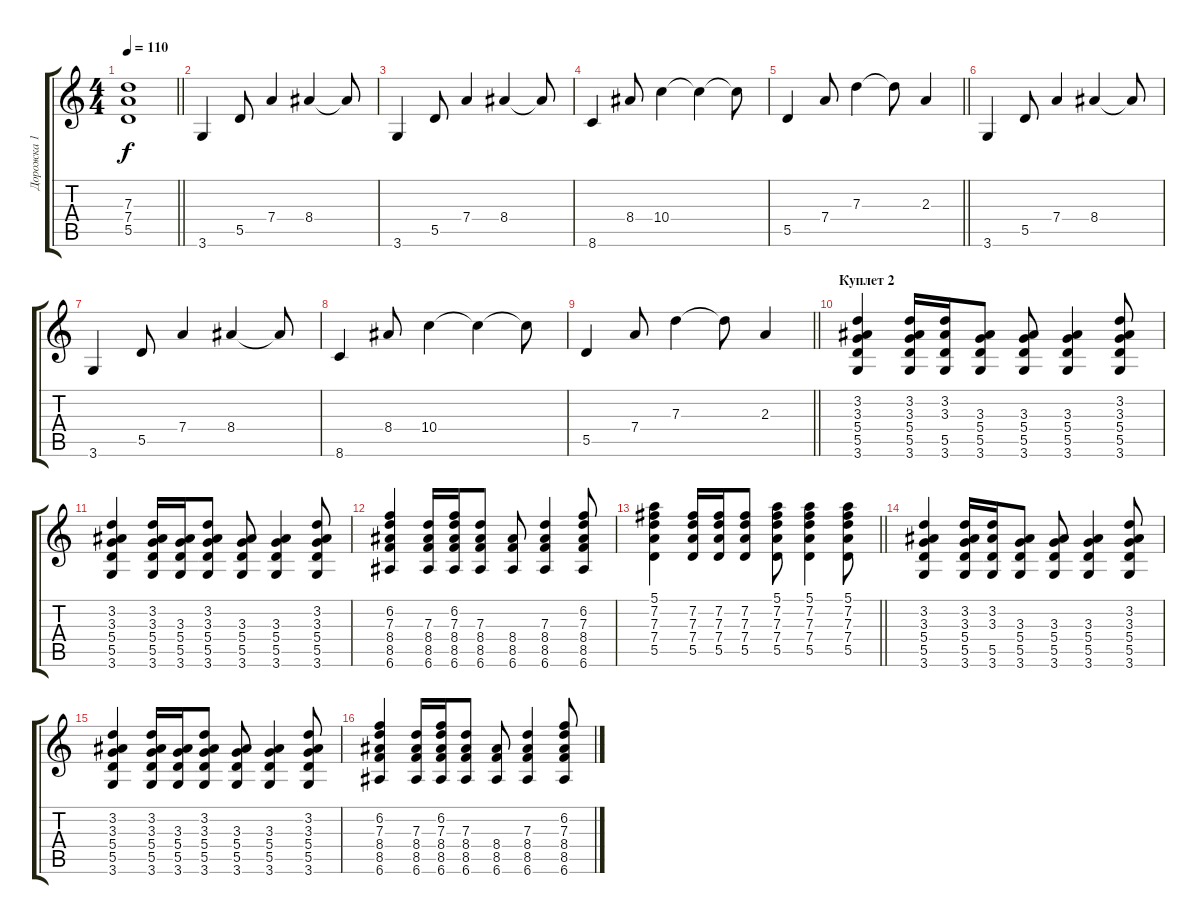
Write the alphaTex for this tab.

\track ("Дорожка 1" "Дорожка 1") {instrument acousticguitarsteel}
\staff {score tabs}
\tuning (E4 B3 G3 D3 A2 E2) {hide}
\ts (4 4)
\tempo 110
\clef g2
\barLineRight lightlight
\ks c
(7.3 7.4 5.5).1{dy f} |
\section ("" "")
3.6.4{instrument acousticguitarsteel} 5.5.8 7.4.4 8.4.4 8.4{t}.8 |
3.6.4 5.5.8 7.4.4 8.4.4 8.4{t}.8 |
8.6.4 8.4.8 10.4.4 10.4{t}.4 10.4{t}.8 |
\barLineRight lightlight
5.5.4 7.4.8 7.3.4 7.3{t}.8 2.3.4 |
3.6.4 5.5.8 7.4.4 8.4.4 8.4{t}.8 |
3.6.4 5.5.8 7.4.4 8.4.4 8.4{t}.8 |
8.6.4 8.4.8 10.4.4 10.4{t}.4 10.4{t}.8 |
\barLineRight lightlight
5.5.4 7.4.8 7.3.4 7.3{t}.8 2.3.4 |
\section ("" "Куплет 2")
(3.2 3.3 5.4 5.5 3.6).4{volume 9 instrument acousticguitarsteel} (3.2 3.3 5.4 5.5 3.6).16 (3.2 3.3 5.5 3.6).16 (3.3 5.4 5.5 3.6).8 (3.3 5.4 5.5 3.6).8 (3.3 5.4 5.5 3.6).4 (3.2 3.3 5.4 5.5 3.6).8 |
(3.2 3.3 5.4 5.5 3.6).4{volume 9 instrument acousticguitarsteel} (3.2 3.3 5.4 5.5 3.6).16 (3.3 5.4 5.5 3.6).16 (3.2 3.3 5.4 5.5 3.6).8 (3.3 5.4 5.5 3.6).8 (3.3 5.4 5.5 3.6).4 (3.2 3.3 5.4 5.5 3.6).8 |
(6.2 7.3 8.4 8.5 6.6).4{volume 9 instrument acousticguitarsteel} (7.3 8.4 8.5 6.6).16 (6.2 7.3 8.4 8.5 6.6).16 (7.3 8.4 8.5 6.6).8 (8.4 8.5 6.6).8 (7.3 8.4 8.5 6.6).4 (6.2 7.3 8.4 8.5 6.6).8 |
\barLineRight lightlight
(5.1 7.2 7.3 7.4 5.5).4{volume 9 instrument acousticguitarsteel} (7.2 7.3 7.4 5.5).16 (7.2 7.3 7.4 5.5).16 (7.2 7.3 7.4 5.5).8 (5.1 7.2 7.3 7.4 5.5).8 (5.1 7.2 7.3 7.4 5.5).4 (5.1 7.2 7.3 7.4 5.5).8 |
(3.2 3.3 5.4 5.5 3.6).4{volume 9 instrument acousticguitarsteel} (3.2 3.3 5.4 5.5 3.6).16 (3.2 3.3 5.5 3.6).16 (3.3 5.4 5.5 3.6).8 (3.3 5.4 5.5 3.6).8 (3.3 5.4 5.5 3.6).4 (3.2 3.3 5.4 5.5 3.6).8 |
(3.2 3.3 5.4 5.5 3.6).4{volume 9 instrument acousticguitarsteel} (3.2 3.3 5.4 5.5 3.6).16 (3.3 5.4 5.5 3.6).16 (3.2 3.3 5.4 5.5 3.6).8 (3.3 5.4 5.5 3.6).8 (3.3 5.4 5.5 3.6).4 (3.2 3.3 5.4 5.5 3.6).8 |
(6.2 7.3 8.4 8.5 6.6).4{volume 9 instrument acousticguitarsteel} (7.3 8.4 8.5 6.6).16 (6.2 7.3 8.4 8.5 6.6).16 (7.3 8.4 8.5 6.6).8 (8.4 8.5 6.6).8 (7.3 8.4 8.5 6.6).4 (6.2 7.3 8.4 8.5 6.6).8
